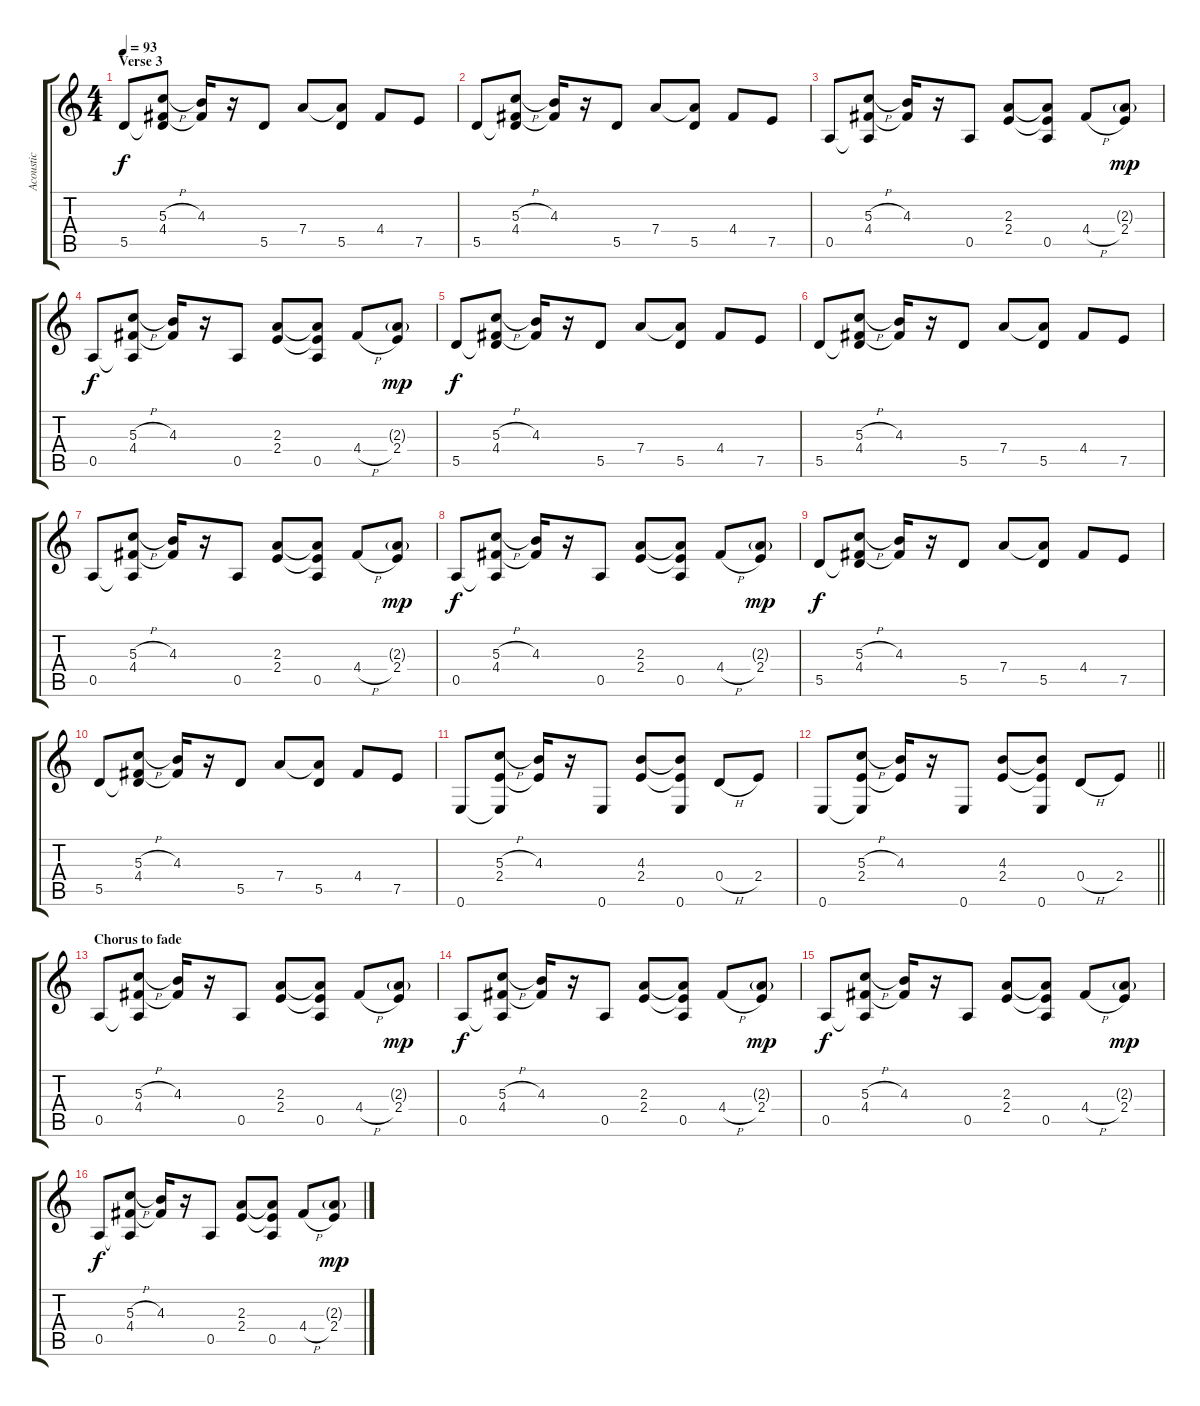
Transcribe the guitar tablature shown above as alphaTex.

\track ("Acoustic" "Acoustic") {instrument acousticguitarsteel}
\staff {score tabs}
\tuning (E4 B3 G3 D3 A2 E2) {hide}
\ts (4 4)
\section ("" "Verse 3")
\tempo 93
\clef g2
\ks c
5.5.8{dy f} (5.3{h} 4.4 5.5{t}).8 (4.3 4.4{t}).16 r.16 5.5.8 7.4.8 (7.4{t} 5.5).8 4.4.8 7.5.8 |
5.5.8 (5.3{h} 4.4 5.5{t}).8 (4.3 4.4{t}).16 r.16 5.5.8 7.4.8 (7.4{t} 5.5).8 4.4.8 7.5.8 |
0.5.8 (5.3{h} 4.4 0.5{t}).8 (4.3 4.4{t}).16 r.16 0.5.8 (2.3 2.4).8 (2.3{t} 2.4{t} 0.5).8 4.4{h}.8 (2.3{g} 2.4).8{dy mp} |
0.5.8{dy f} (5.3{h} 4.4 0.5{t}).8 (4.3 4.4{t}).16 r.16 0.5.8 (2.3 2.4).8 (2.3{t} 2.4{t} 0.5).8 4.4{h}.8 (2.3{g} 2.4).8{dy mp} |
5.5.8{dy f} (5.3{h} 4.4 5.5{t}).8 (4.3 4.4{t}).16 r.16 5.5.8 7.4.8 (7.4{t} 5.5).8 4.4.8 7.5.8 |
5.5.8 (5.3{h} 4.4 5.5{t}).8 (4.3 4.4{t}).16 r.16 5.5.8 7.4.8 (7.4{t} 5.5).8 4.4.8 7.5.8 |
0.5.8 (5.3{h} 4.4 0.5{t}).8 (4.3 4.4{t}).16 r.16 0.5.8 (2.3 2.4).8 (2.3{t} 2.4{t} 0.5).8 4.4{h}.8 (2.3{g} 2.4).8{dy mp} |
0.5.8{dy f} (5.3{h} 4.4 0.5{t}).8 (4.3 4.4{t}).16 r.16 0.5.8 (2.3 2.4).8 (2.3{t} 2.4{t} 0.5).8 4.4{h}.8 (2.3{g} 2.4).8{dy mp} |
5.5.8{dy f} (5.3{h} 4.4 5.5{t}).8 (4.3 4.4{t}).16 r.16 5.5.8 7.4.8 (7.4{t} 5.5).8 4.4.8 7.5.8 |
5.5.8 (5.3{h} 4.4 5.5{t}).8 (4.3 4.4{t}).16 r.16 5.5.8 7.4.8 (7.4{t} 5.5).8 4.4.8 7.5.8 |
0.6.8 (5.3{h} 2.4 0.6{t}).8 (4.3 2.4{t}).16 r.16 0.6.8 (4.3 2.4).8 (4.3{t} 2.4{t} 0.6).8 0.4{h}.8 2.4.8 |
\barLineRight lightlight
0.6.8 (5.3{h} 2.4 0.6{t}).8 (4.3 2.4{t}).16 r.16 0.6.8 (4.3 2.4).8 (4.3{t} 2.4{t} 0.6).8 0.4{h}.8 2.4.8 |
\section ("" "Chorus to fade")
0.5.8 (5.3{h} 4.4 0.5{t}).8 (4.3 4.4{t}).16 r.16 0.5.8 (2.3 2.4).8 (2.3{t} 2.4{t} 0.5).8 4.4{h}.8 (2.3{g} 2.4).8{dy mp} |
0.5.8{dy f} (5.3{h} 4.4 0.5{t}).8 (4.3 4.4{t}).16 r.16 0.5.8 (2.3 2.4).8 (2.3{t} 2.4{t} 0.5).8 4.4{h}.8 (2.3{g} 2.4).8{dy mp} |
0.5.8{dy f} (5.3{h} 4.4 0.5{t}).8 (4.3 4.4{t}).16 r.16 0.5.8 (2.3 2.4).8 (2.3{t} 2.4{t} 0.5).8 4.4{h}.8 (2.3{g} 2.4).8{dy mp} |
0.5.8{dy f} (5.3{h} 4.4 0.5{t}).8 (4.3 4.4{t}).16 r.16 0.5.8 (2.3 2.4).8 (2.3{t} 2.4{t} 0.5).8 4.4{h}.8 (2.3{g} 2.4).8{dy mp}
